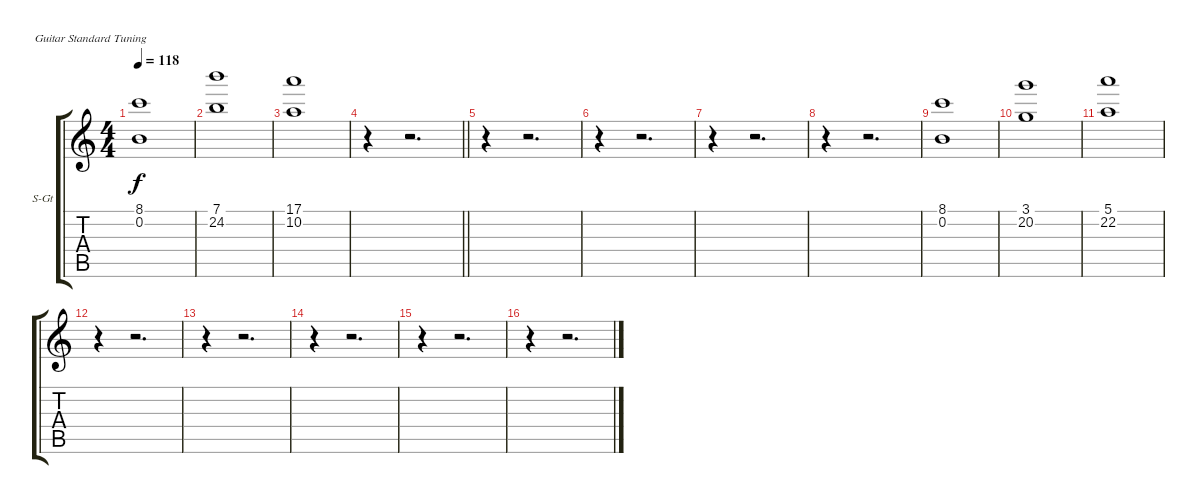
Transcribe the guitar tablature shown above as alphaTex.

\bracketExtendMode groupsimilarinstruments
\firstSystemTrackNameOrientation horizontal
\otherSystemsTrackNameOrientation horizontal
\track ("Скрипка" "S-Gt") {instrument stringensemble1}
\staff {score tabs}
\tuning (E4 B3 G3 D3 A2 E2)
\displaytranspose 12
\ts (4 4)
\tempo 118
\clef g2
\ks c
(8.1 0.2).1{dy f} |
(7.1 24.2).1 |
(17.1 10.2).1 |
\barLineRight lightlight
r.4 r.2{d} |
r.4 r.2{d} |
r.4 r.2{d} |
r.4 r.2{d} |
r.4 r.2{d} |
(8.1 0.2).1 |
(3.1 20.2).1 |
(5.1 22.2).1 |
r.4 r.2{d} |
r.4 r.2{d} |
r.4 r.2{d} |
r.4 r.2{d} |
r.4 r.2{d}
